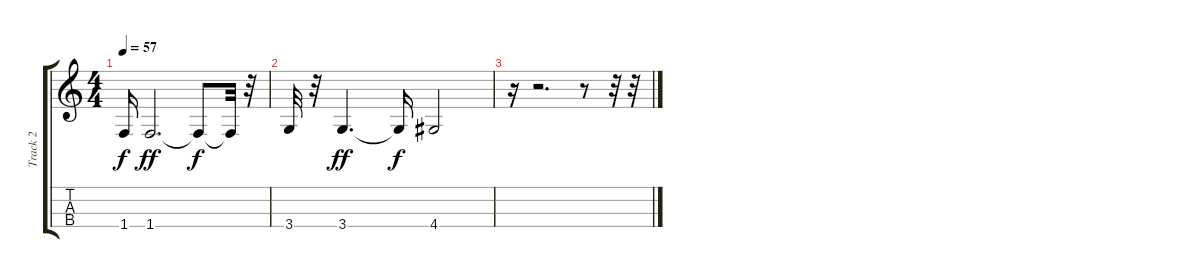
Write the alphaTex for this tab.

\track ("Track 2" "Track 2") {instrument electricbassfinger}
\staff {score tabs}
\tuning (G3 D3 A2 E2) {hide}
\ts (4 4)
\tempo 57
\clef g2
\ks c
1.4.16{dy f} 1.4.2{d dy ff} 1.4{t}.8{dy f} 1.4{t}.32 r.32 |
3.4.32 r.32 3.4.4{d dy ff} 3.4{t}.16{dy f} 4.4.2 |
r.16 r.2{d} r.8 r.32 r.32
